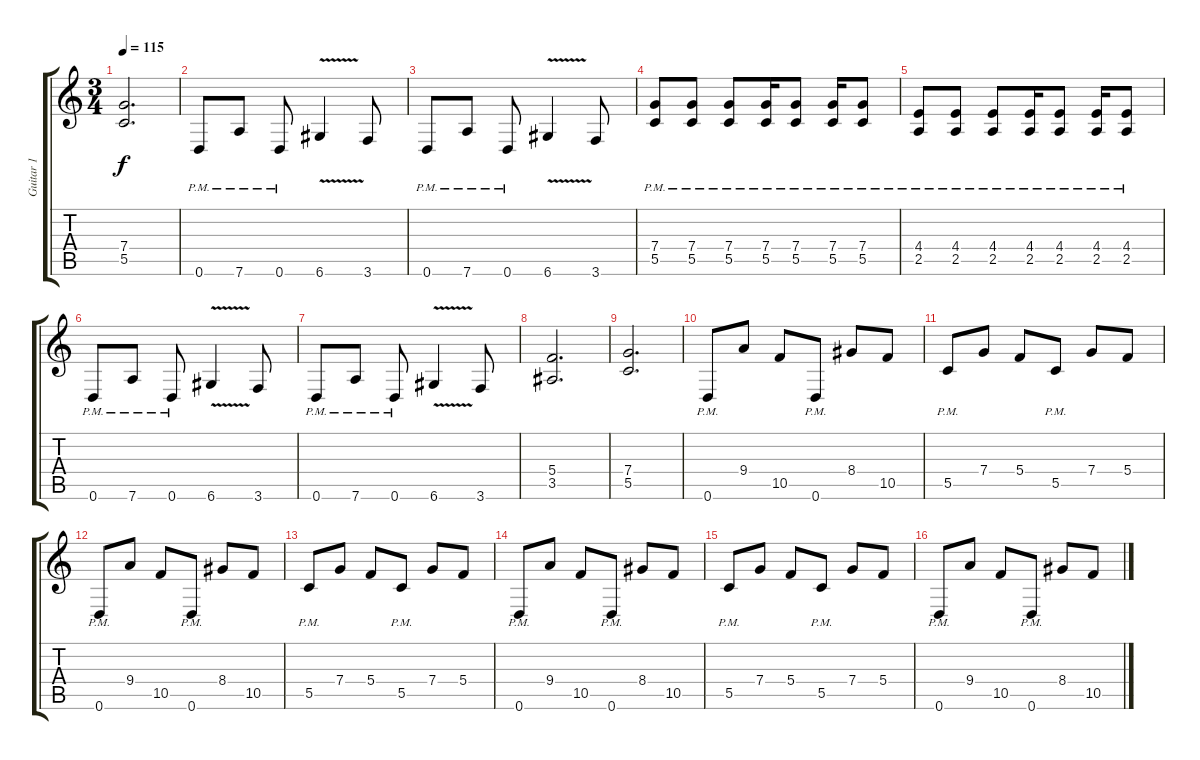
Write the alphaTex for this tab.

\track ("Guitar 1" "Guitar 1") {instrument distortionguitar}
\staff {score tabs}
\tuning (D4 A3 F3 C3 G2 D2) {hide}
\ts (3 4)
\tempo 115
\clef g2
\ks c
(7.4 5.5).2{d dy f} |
0.6{pm}.8 7.6{pm}.8 0.6{pm}.8 6.6{v}.4 3.6.8 |
0.6{pm}.8 7.6{pm}.8 0.6{pm}.8 6.6{v}.4 3.6.8 |
(7.4{pm} 5.5{pm}).8 (7.4{pm} 5.5{pm}).8 (7.4{pm} 5.5{pm}).8 (7.4{pm} 5.5{pm}).16 (7.4{pm} 5.5{pm}).8 (7.4{pm} 5.5{pm}).16 (7.4{pm} 5.5{pm}).8 |
(4.4{pm} 2.5{pm}).8 (4.4{pm} 2.5{pm}).8 (4.4{pm} 2.5{pm}).8 (4.4{pm} 2.5{pm}).16 (4.4{pm} 2.5{pm}).8 (4.4{pm} 2.5{pm}).16 (4.4{pm} 2.5{pm}).8 |
0.6{pm}.8 7.6{pm}.8 0.6{pm}.8 6.6{v}.4 3.6.8 |
0.6{pm}.8 7.6{pm}.8 0.6{pm}.8 6.6{v}.4 3.6.8 |
(5.4 3.5).2{d} |
(7.4 5.5).2{d} |
0.6{pm}.8 9.4.8 10.5.8 0.6{pm}.8 8.4.8 10.5.8 |
5.5{pm}.8 7.4.8 5.4.8 5.5{pm}.8 7.4.8 5.4.8 |
0.6{pm}.8 9.4.8 10.5.8 0.6{pm}.8 8.4.8 10.5.8 |
5.5{pm}.8 7.4.8 5.4.8 5.5{pm}.8 7.4.8 5.4.8 |
0.6{pm}.8 9.4.8 10.5.8 0.6{pm}.8 8.4.8 10.5.8 |
5.5{pm}.8 7.4.8 5.4.8 5.5{pm}.8 7.4.8 5.4.8 |
0.6{pm}.8 9.4.8 10.5.8 0.6{pm}.8 8.4.8 10.5.8
